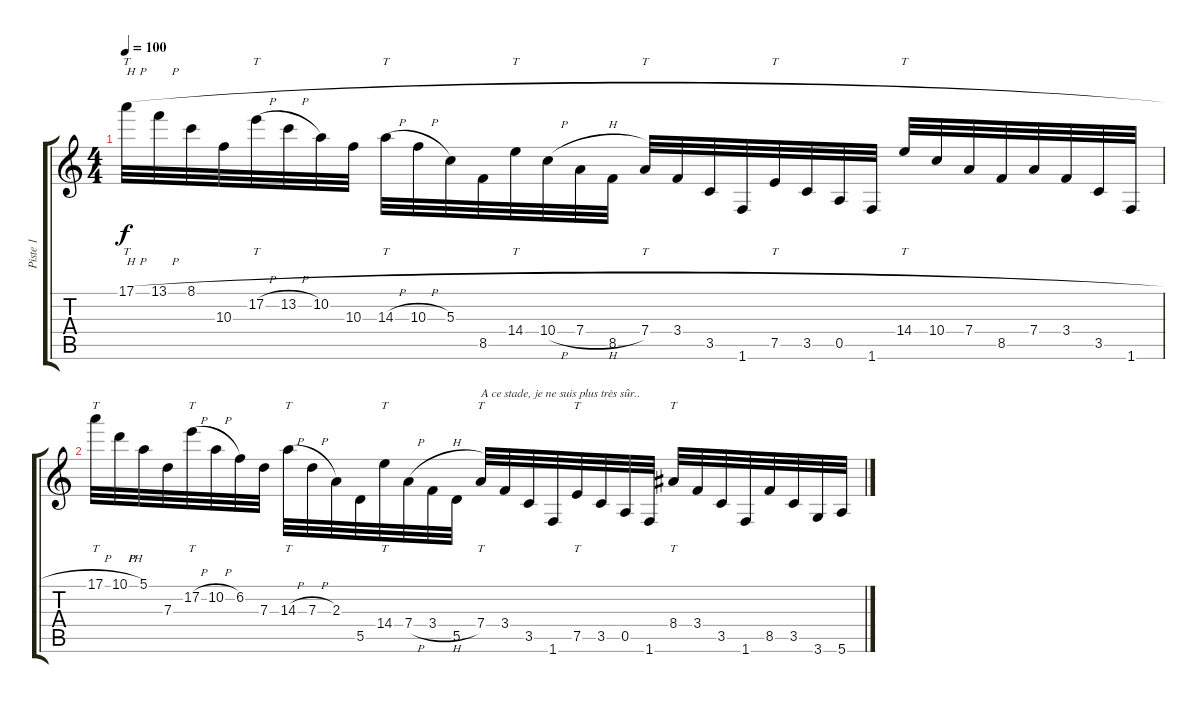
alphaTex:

\track ("Piste 1" "Piste 1") {instrument overdrivenguitar}
\staff {score tabs}
\tuning (E4 B3 G3 D3 A2 E2) {hide}
\ts (4 4)
\tempo 100
\clef g2
\ks c
17.1{h}.32{tt dy f instrument overdrivenguitar} 13.1{h}.32 8.1{h}.32 10.3.32 17.2{h}.32{tt} 13.2{h}.32 10.2.32 10.3.32 14.3{h}.32{tt} 10.3{h}.32 5.3.32 8.5.32 14.4.32{tt} 10.4{h}.32 7.4{h}.32 8.5.32 7.4.32{tt} 3.4.32 3.5.32 1.6.32 7.5.32{tt} 3.5.32 0.5.32 1.6.32 14.4.32{tt} 10.4.32 7.4.32 8.5.32 7.4.32 3.4.32 3.5.32 1.6.32 |
17.1{h}.32{tt} 10.1{h}.32 5.1.32 7.3.32 17.2{h}.32{tt} 10.2{h}.32 6.2.32 7.3.32 14.3{h}.32{tt} 7.3{h}.32 2.3.32 5.5.32 14.4.32{tt} 7.4{h}.32 3.4{h}.32 5.5.32 7.4.32{tt txt "A ce stade, je ne suis plus très sûr.."} 3.4.32 3.5.32 1.6.32 7.5.32{tt} 3.5.32 0.5.32 1.6.32 8.4.32{tt} 3.4.32 3.5.32 1.6.32 8.5.32 3.5.32 3.6.32 5.6.32
